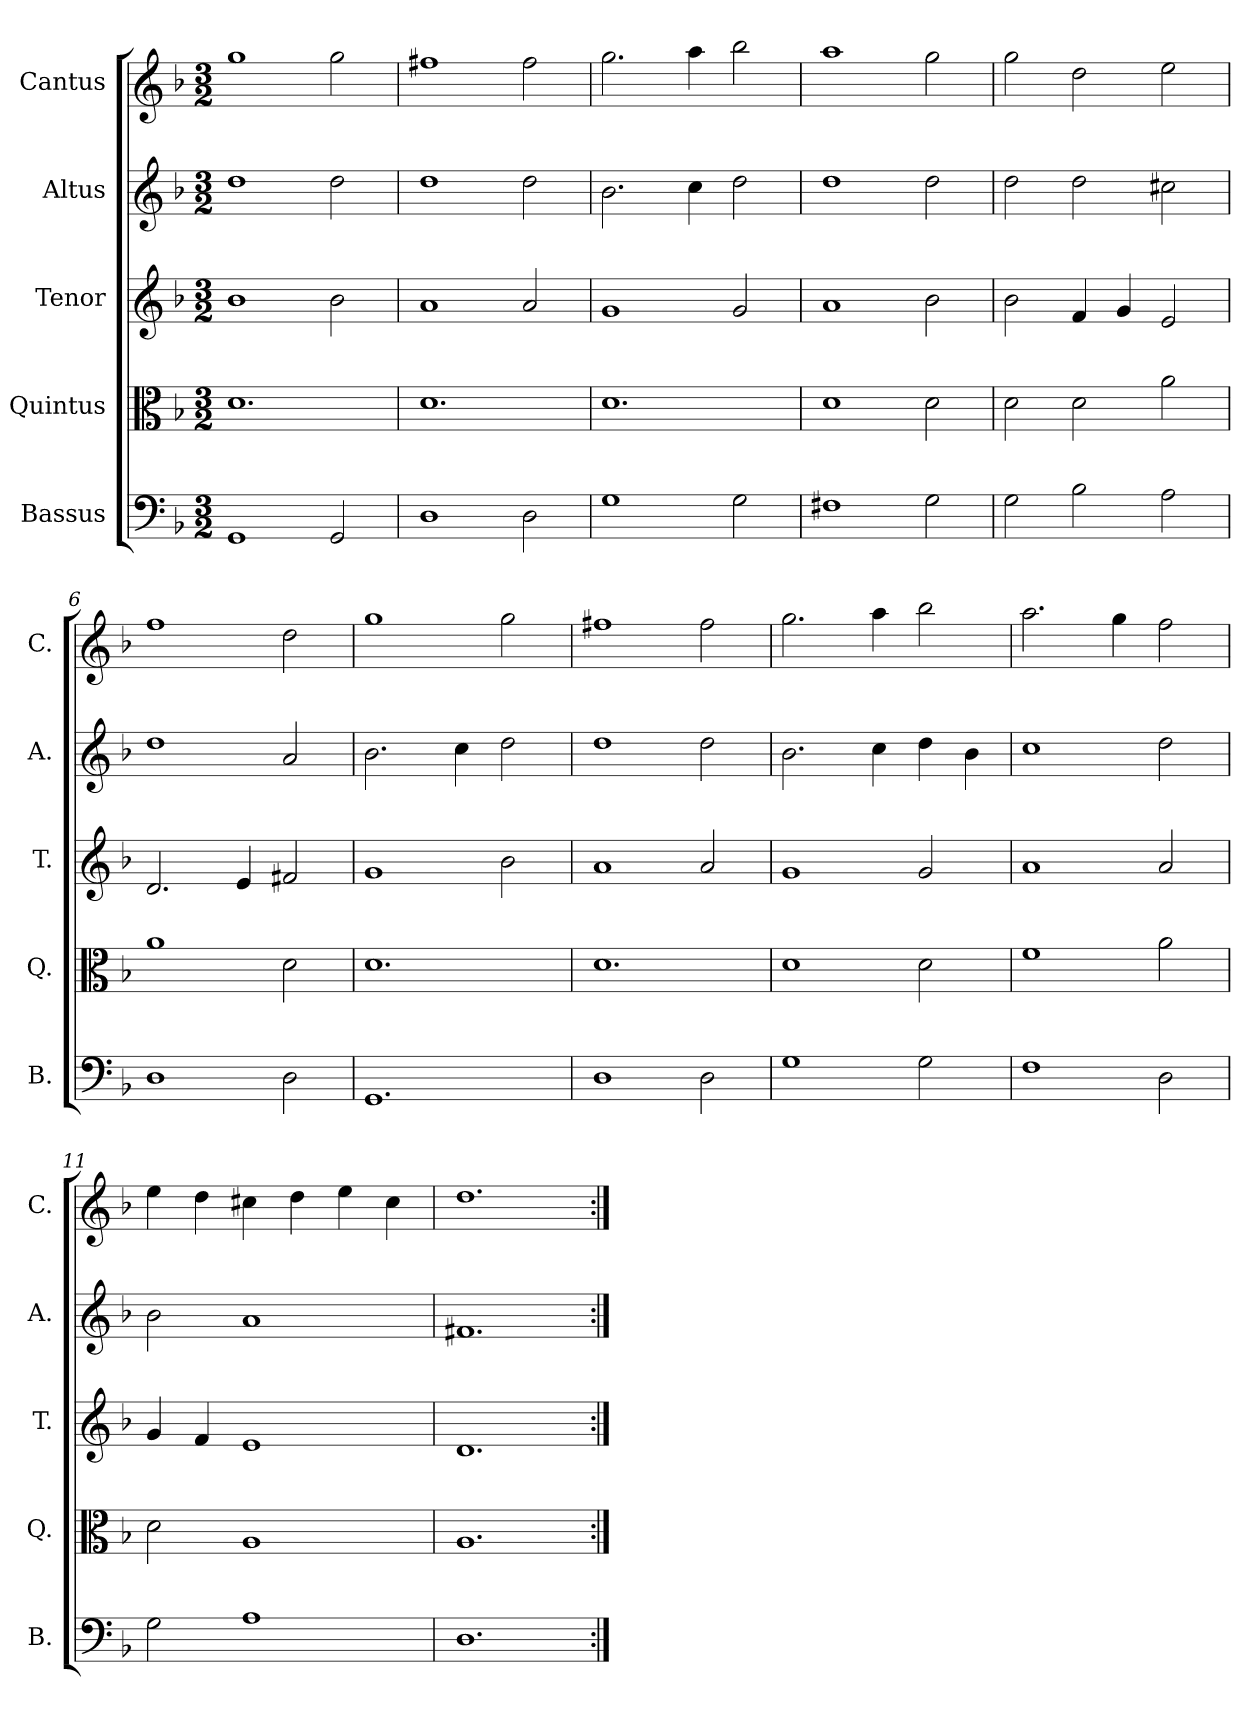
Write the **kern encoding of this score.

**kern	**kern	**kern	**kern	**kern
*part5	*part4	*part3	*part2	*part1
*staff5	*staff4	*staff3	*staff2	*staff1
*I"Bassus	*I"Quintus	*I"Tenor	*I"Altus	*I"Cantus
*I'B.	*I'Q.	*I'T.	*I'A.	*I'C.
*clefF4	*clefC3	*clefG2	*clefG2	*clefG2
*k[b-]	*k[b-]	*k[b-]	*k[b-]	*k[b-]
*F:	*F:	*F:	*F:	*F:
*M3/2	*M3/2	*M3/2	*M3/2	*M3/2
=1	=1	=1	=1	=1
1GG	1.d	1b-	1dd	1gg
2GG/	.	2b-\	2dd\	2gg\
=2	=2	=2	=2	=2
1D	1.d	1a	1dd	1ff#X
2D\	.	2a/	2dd\	2ff#\
=3	=3	=3	=3	=3
1G	1.d	1g	2.b-\	2.gg\
.	.	.	4cc\	4aa\
2G\	.	2g/	2dd\	2bb-\
=4	=4	=4	=4	=4
1F#X	1d	1a	1dd	1aa
2G\	2d\	2b-\	2dd\	2gg\
=5	=5	=5	=5	=5
2G\	2d\	2b-\	2dd\	2gg\
2B-\	2d\	4f/	2dd\	2dd\
.	.	4g/	.	.
2A\	2a\	2e/	2cc#X\	2ee\
=6	=6	=6	=6	=6
1D	1a	2.d/	1dd	1ff
.	.	4e/	.	.
2D\	2d\	2f#X/	2a/	2dd\
=7	=7	=7	=7	=7
1.GG	1.d	1g	2.b-\	1gg
.	.	.	4cc\	.
.	.	2b-\	2dd\	2gg\
=8	=8	=8	=8	=8
1D	1.d	1a	1dd	1ff#X
2D\	.	2a/	2dd\	2ff#\
=9	=9	=9	=9	=9
1G	1d	1g	2.b-\	2.gg\
.	.	.	4cc\	4aa\
2G\	2d\	2g/	4dd\	2bb-\
.	.	.	4b-\	.
=10	=10	=10	=10	=10
1F	1f	1a	1cc	2.aa\
.	.	.	.	4gg\
2D\	2a\	2a/	2dd\	2ff\
!!LO:LB:g=z
=11	=11	=11	=11	=11
2G\	2d\	4g/	2b-\	4ee\
.	.	4f/	.	4dd\
1A	1A	1e	1a	4cc#X\
.	.	.	.	4dd\
.	.	.	.	4ee\
.	.	.	.	4cc#\
=12	=12	=12	=12	=12
1.D	1.A	1.d	1.f#X	1.dd
=:|!	=:|!	=:|!	=:|!	=:|!
*-	*-	*-	*-	*-
